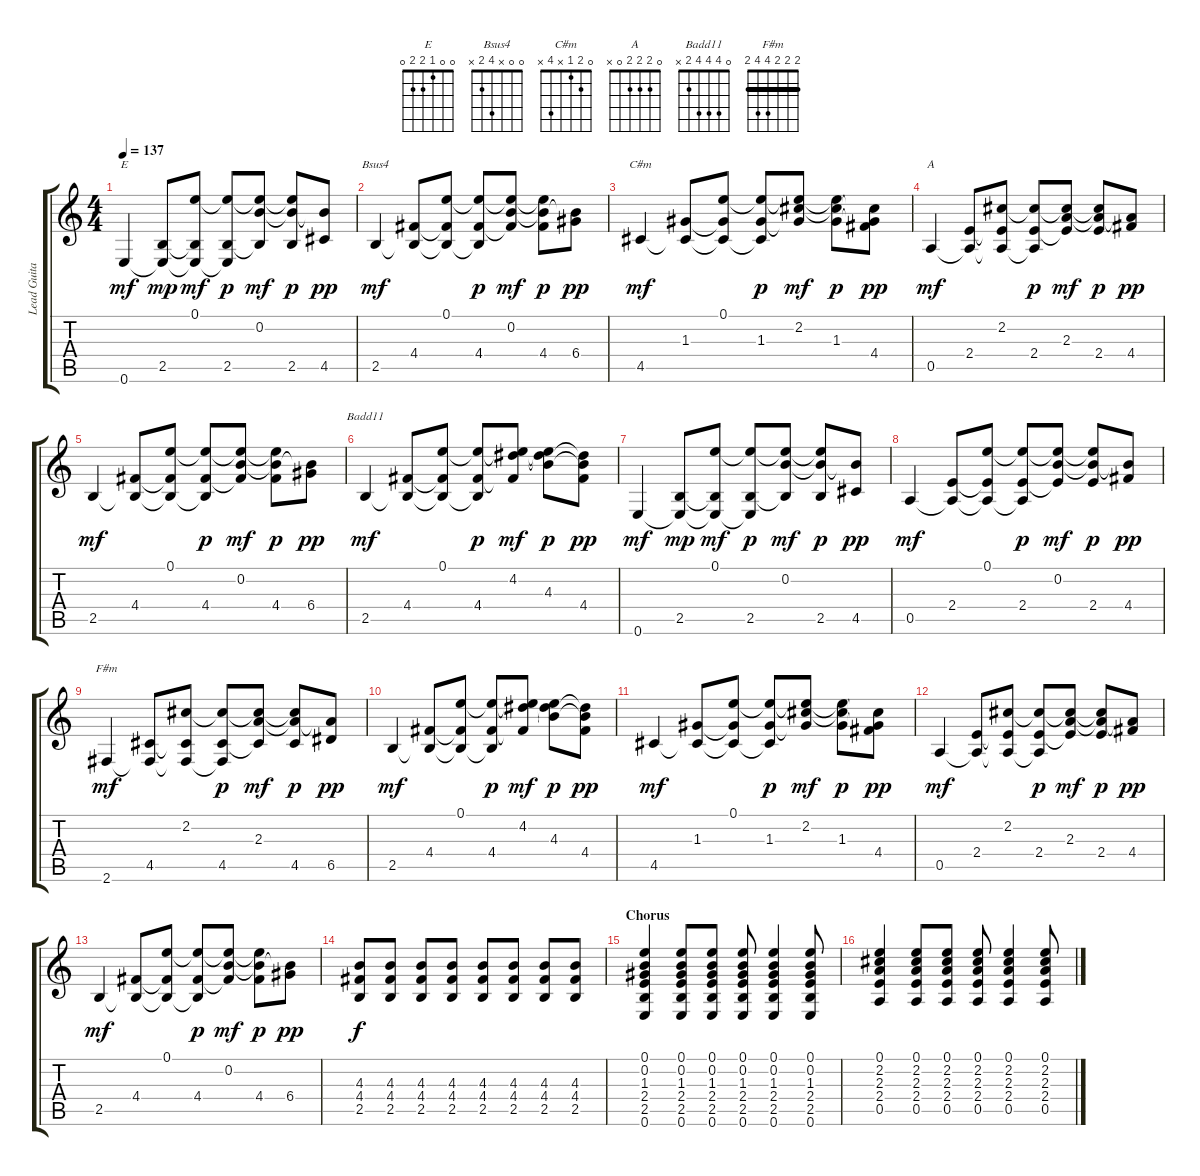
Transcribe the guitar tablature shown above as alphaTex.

\track ("Lead Guitar [Kuddel]" "Lead Guita") {instrument distortionguitar}
\staff {score tabs}
\tuning (E4 B3 G3 D3 A2 E2) {hide}
\chord ("E" 0 0 1 2 2 0)
\chord ("Bsus4" 0 0 x 4 2 x)
\chord ("C#m" 0 2 1 x 4 x)
\chord ("A" 0 2 2 2 0 x)
\chord ("Badd11" 0 4 4 4 2 x)
\chord ("F#m" 2 2 2 4 4 2) {barre 2}
\ts (4 4)
\tempo 137
\clef g2
\ks c
0.6.4{ch "E" dy mf} (2.5 0.6{t}).8{dy mp} (0.1 2.5{t} 0.6{t}).8{dy mf} (0.1{t} 2.5 0.6{t}).8{dy p} (0.1{t} 0.2 2.5{t}).8{dy mf} (0.1{t} 0.2{t} 2.5).8{dy p} (0.2{t} 4.5).8{dy pp} |
2.5.4{ch "Bsus4" dy mf} (4.4 2.5{t}).8 (0.1 4.4{t} 2.5{t}).8 (0.1{t} 4.4 2.5{t}).8{dy p} (0.1{t} 0.2 4.4{t}).8{dy mf} (0.1{t} 0.2{t} 4.4).8{dy p} (0.2{t} 6.4).8{dy pp} |
4.5.4{ch "C#m" dy mf} (1.3 4.5{t}).8 (0.1 1.3{t} 4.5{t}).8 (0.1{t} 1.3 4.5{t}).8{dy p} (0.1{t} 2.2 1.3{t}).8{dy mf} (0.1{t} 2.2{t} 1.3).8{dy p} (2.2{t} 1.3{t} 4.4).8{dy pp} |
0.5.4{ch "A" dy mf} (2.4 0.5{t}).8 (2.2 2.4{t} 0.5{t}).8 (2.2{t} 2.4 0.5{t}).8{dy p} (2.2{t} 2.3 2.4{t}).8{dy mf} (2.2{t} 2.3{t} 2.4).8{dy p} (2.3{t} 4.4).8{dy pp} |
2.5.4{dy mf} (4.4 2.5{t}).8 (0.1 4.4{t} 2.5{t}).8 (0.1{t} 4.4 2.5{t}).8{dy p} (0.1{t} 0.2 4.4{t}).8{dy mf} (0.1{t} 0.2{t} 4.4).8{dy p} (0.2{t} 6.4).8{dy pp} |
2.5.4{ch "Badd11" dy mf} (4.4 2.5{t}).8 (0.1 4.4{t} 2.5{t}).8 (0.1{t} 4.4 2.5{t}).8{dy p} (0.1{t} 4.2 4.4{t}).8{dy mf} (0.1{t} 4.2{t} 4.3).8{dy p} (4.2{t} 4.3{t} 4.4).8{dy pp} |
0.6.4{dy mf} (2.5 0.6{t}).8{dy mp} (0.1 2.5{t} 0.6{t}).8{dy mf} (0.1{t} 2.5 0.6{t}).8{dy p} (0.1{t} 0.2 2.5{t}).8{dy mf} (0.1{t} 0.2{t} 2.5).8{dy p} (0.2{t} 4.5).8{dy pp} |
0.5.4{dy mf} (2.4 0.5{t}).8 (0.1 2.4{t} 0.5{t}).8 (0.1{t} 2.4 0.5{t}).8{dy p} (0.1{t} 0.2 2.4{t}).8{dy mf} (0.1{t} 0.2{t} 2.4).8{dy p} (0.2{t} 4.4).8{dy pp} |
2.6.4{ch "F#m" dy mf} (4.5 2.6{t}).8 (2.2 4.5{t} 2.6{t}).8 (2.2{t} 4.5 2.6{t}).8{dy p} (2.2{t} 2.3 4.5{t}).8{dy mf} (2.2{t} 2.3{t} 4.5).8{dy p} (2.3{t} 6.5).8{dy pp} |
2.5.4{dy mf} (4.4 2.5{t}).8 (0.1 4.4{t} 2.5{t}).8 (0.1{t} 4.4 2.5{t}).8{dy p} (0.1{t} 4.2 4.4{t}).8{dy mf} (0.1{t} 4.2{t} 4.3).8{dy p} (4.2{t} 4.3{t} 4.4).8{dy pp} |
4.5.4{dy mf} (1.3 4.5{t}).8 (0.1 1.3{t} 4.5{t}).8 (0.1{t} 1.3 4.5{t}).8{dy p} (0.1{t} 2.2 1.3{t}).8{dy mf} (0.1{t} 2.2{t} 1.3).8{dy p} (2.2{t} 1.3{t} 4.4).8{dy pp} |
0.5.4{dy mf} (2.4 0.5{t}).8 (2.2 2.4{t} 0.5{t}).8 (2.2{t} 2.4 0.5{t}).8{dy p} (2.2{t} 2.3 2.4{t}).8{dy mf} (2.2{t} 2.3{t} 2.4).8{dy p} (2.3{t} 4.4).8{dy pp} |
2.5.4{dy mf} (4.4 2.5{t}).8 (0.1 4.4{t} 2.5{t}).8 (0.1{t} 4.4 2.5{t}).8{dy p} (0.1{t} 0.2 4.4{t}).8{dy mf} (0.1{t} 0.2{t} 4.4).8{dy p} (0.2{t} 6.4).8{dy pp} |
(4.3 4.4 2.5).8{dy f volume 11} (4.3 4.4 2.5).8 (4.3 4.4 2.5).8 (4.3 4.4 2.5).8 (4.3 4.4 2.5).8 (4.3 4.4 2.5).8 (4.3 4.4 2.5).8 (4.3 4.4 2.5).8 |
\section ("" "Chorus")
(0.1 0.2 1.3 2.4 2.5 0.6).4 (0.1 0.2 1.3 2.4 2.5 0.6).8 (0.1 0.2 1.3 2.4 2.5 0.6).8 (0.1 0.2 1.3 2.4 2.5 0.6).8 (0.1 0.2 1.3 2.4 2.5 0.6).4 (0.1 0.2 1.3 2.4 2.5 0.6).8 |
(0.1 2.2 2.3 2.4 0.5).4 (0.1 2.2 2.3 2.4 0.5).8 (0.1 2.2 2.3 2.4 0.5).8 (0.1 2.2 2.3 2.4 0.5).8 (0.1 2.2 2.3 2.4 0.5).4 (0.1 2.2 2.3 2.4 0.5).8
